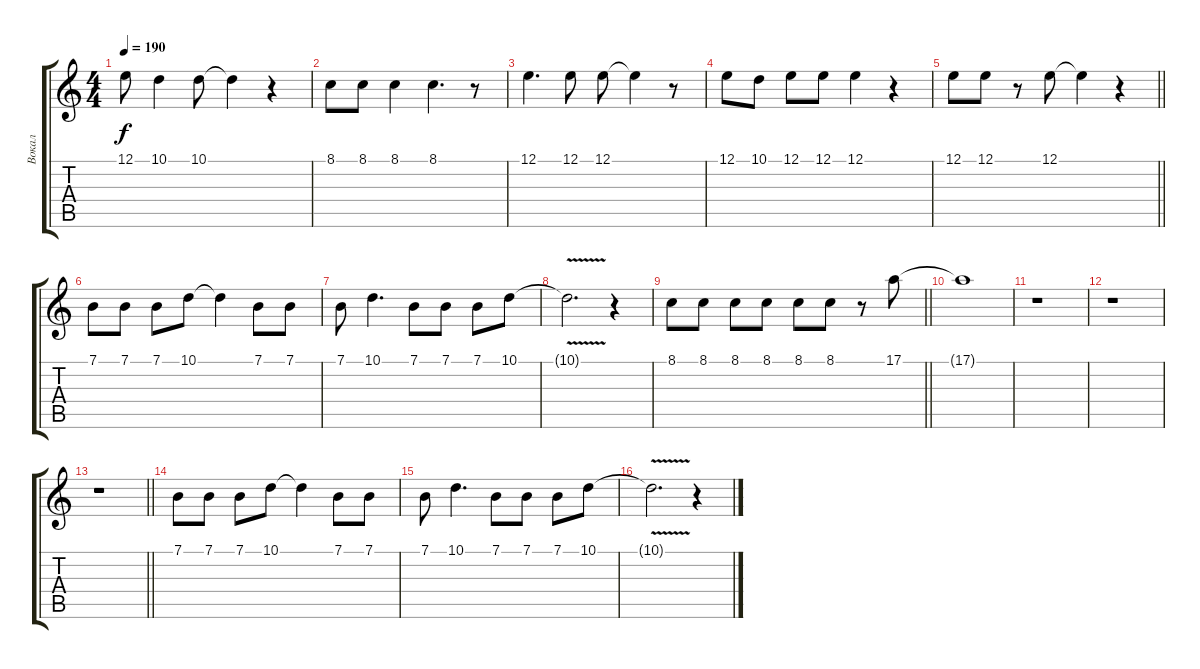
\track ("Вокал" "Вокал") {instrument oboe}
\staff {score tabs}
\tuning (E4 B3 G3 D3 A2 E2) {hide}
\ts (4 4)
\tempo 190
\clef g2
\ks c
12.1.8{dy f} 10.1.4 10.1.8 10.1{t}.4 r.4 |
8.1.8 8.1.8 8.1.4 8.1.4{d} r.8 |
12.1.4{d} 12.1.8 12.1.8 12.1{t}.4 r.8 |
12.1.8 10.1.8 12.1.8 12.1.8 12.1.4 r.4 |
\barLineRight lightlight
12.1.8 12.1.8 r.8 12.1.8 12.1{t}.4 r.4 |
7.1.8 7.1.8 7.1.8 10.1.8 10.1{t}.4 7.1.8 7.1.8 |
7.1.8 10.1.4{d} 7.1.8 7.1.8 7.1.8 10.1.8 |
10.1{v t}.2{d} r.4 |
\barLineRight lightlight
8.1.8 8.1.8 8.1.8 8.1.8 8.1.8 8.1.8 r.8 17.1.8 |
17.1{t}.1 |
r.1 |
r.1 |
\barLineRight lightlight
r.1 |
7.1.8 7.1.8 7.1.8 10.1.8 10.1{t}.4 7.1.8 7.1.8 |
7.1.8 10.1.4{d} 7.1.8 7.1.8 7.1.8 10.1.8 |
10.1{v t}.2{d} r.4
